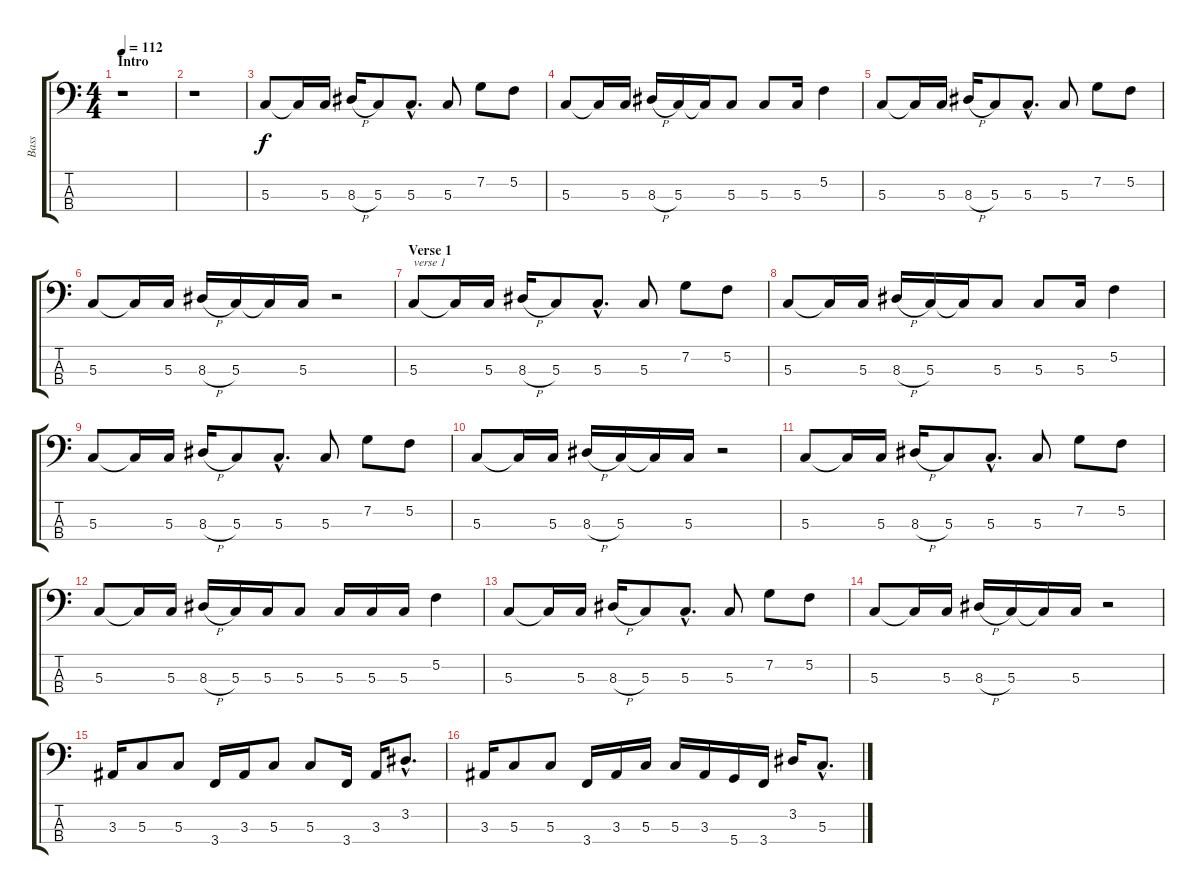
\track ("Bass" "Bass") {instrument electricbasspick}
\staff {score tabs}
\tuning (F2 C2 G1 D1) {hide}
\ts (4 4)
\section ("" "Intro")
\tempo 112
\clef f4
\ks c
r.1{dy f instrument electricbasspick} |
r.1 |
5.3.8 5.3{t}.16 5.3.16 8.3{h}.16 5.3.8 5.3{hac}.8{d} 5.3.8 7.2.8 5.2.8 |
5.3.8 5.3{t}.16 5.3.16 8.3{h}.16 5.3.16 5.3{t}.16 5.3.8 5.3.8 5.3.16 5.2.4 |
5.3.8 5.3{t}.16 5.3.16 8.3{h}.16 5.3.8 5.3{hac}.8{d} 5.3.8 7.2.8 5.2.8 |
5.3.8 5.3{t}.16 5.3.16 8.3{h}.16 5.3.16 5.3{t}.16 5.3.16 r.2 |
\section ("" "Verse 1")
5.3.8{txt "verse 1"} 5.3{t}.16 5.3.16 8.3{h}.16 5.3.8 5.3{hac}.8{d} 5.3.8 7.2.8 5.2.8 |
5.3.8 5.3{t}.16 5.3.16 8.3{h}.16 5.3.16 5.3{t}.16 5.3.8 5.3.8 5.3.16 5.2.4 |
5.3.8 5.3{t}.16 5.3.16 8.3{h}.16 5.3.8 5.3{hac}.8{d} 5.3.8 7.2.8 5.2.8 |
5.3.8 5.3{t}.16 5.3.16 8.3{h}.16 5.3.16 5.3{t}.16 5.3.16 r.2 |
5.3.8 5.3{t}.16 5.3.16 8.3{h}.16 5.3.8 5.3{hac}.8{d} 5.3.8 7.2.8 5.2.8 |
5.3.8 5.3{t}.16 5.3.16 8.3{h}.16 5.3.16 5.3.16 5.3.8 5.3.16 5.3.16 5.3.16 5.2.4 |
5.3.8 5.3{t}.16 5.3.16 8.3{h}.16 5.3.8 5.3{hac}.8{d} 5.3.8 7.2.8 5.2.8 |
5.3.8 5.3{t}.16 5.3.16 8.3{h}.16 5.3.16 5.3{t}.16 5.3.16 r.2 |
3.3.16 5.3.8 5.3.8 3.4.16 3.3.16 5.3.8 5.3.8 3.4.16 3.3.16 3.2{hac}.8{d} |
3.3.16 5.3.8 5.3.8 3.4.16 3.3.16 5.3.16 5.3.16 3.3.16 5.4.16 3.4.16 3.2.16 5.3{hac}.8{d}
